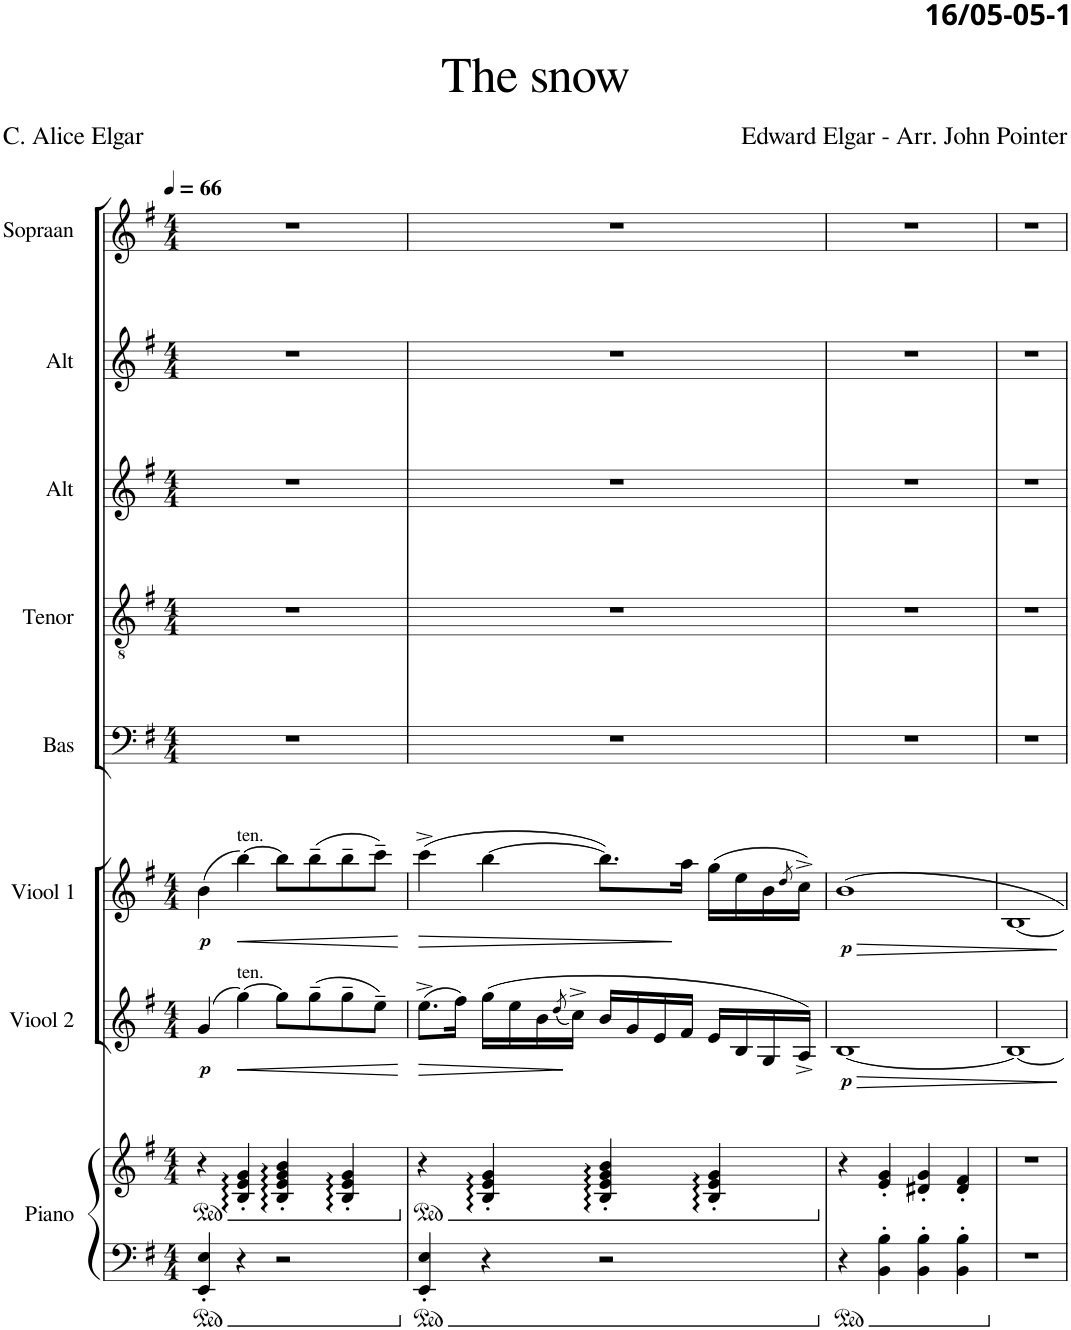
**kern	**kern	**kern	**dynam	**kern	**dynam	**kern	**kern	**kern	**kern	**kern
*part8	*part8	*part7	*part7	*part6	*part6	*part5	*part4	*part3	*part2	*part1
*staff9	*staff8	*staff7	*staff7	*staff6	*staff6	*staff5	*staff4	*staff3	*staff2	*staff1
*I"Piano	*	*I"Viool 2	*	*I"Viool 1	*	*I"Bas	*I"Tenor	*I"Alt	*I"Alt	*I"Sopraan
*I'Pno.	*	*I'Vl. 2	*	*I'Vl.1	*	*I'Bs.	*I'T.	*I'A.	*I'A.	*I'S.
*clefF4	*clefG2	*clefG2	*	*clefG2	*	*clefF4	*clefGv2	*clefG2	*clefG2	*clefG2
*k[f#]	*k[f#]	*k[f#]	*	*k[f#]	*	*k[f#]	*k[f#]	*k[f#]	*k[f#]	*k[f#]
*M4/4	*M4/4	*M4/4	*	*M4/4	*	*M4/4	*M4/4	*M4/4	*M4/4	*M4/4
*MM66	*MM66	*MM66	*	*MM66	*	*MM66	*MM66	*MM66	*MM66	*MM66
*	*ped	*	*	*	*	*	*	*	*	*
=1	=1	=1	=1	=1	=1	=1	=1	=1	=1	=1
!	!	!	!LO:DY:b	!	!LO:DY:b	!	!	!	!	!
4EE/' 4E/'	4r	(4g/	p	(4b\	p	1r	1r	1r	1r	1r
!	!	!	!	!LO:TX:a:t=ten.	!	!	!	!	!	!
!	!	!LO:TX:a:t=ten.	!	!	!	!	!	!	!	!
!	!	!	!LO:HP:b	!	!LO:HP:b	!	!	!	!	!
4r	4B/' 4e/' 4g/'	[4gg\)	<	[4bb\)	<	.	.	.	.	.
2r	4B/' 4e/' 4g/' 4b/'	8gg\L]	.	8bb\L]	.	.	.	.	.	.
.	.	(8gg~\	.	(8bb~\	.	.	.	.	.	.
.	4B/' 4e/' 4g/'	8gg~\	.	8bb~\	.	.	.	.	.	.
.	.	8ee~\J)	.	8ccc~\J)	.	.	.	.	.	.
.	.	.	[	.	[	.	.	.	.	.
=2	=2	=2	=2	=2	=2	=2	=2	=2	=2	=2
*	*Xped	*	*	*	*	*	*	*	*	*
*	*ped	*	*	*	*	*	*	*	*	*
!	!	!	!LO:HP:b	!	!LO:HP:b	!	!	!	!	!
4EE/' 4E/'	4r	(8.ee^\L	>	(4ccc^\	>	1r	1r	1r	1r	1r
.	.	16ff#\Jk)	.	.	.	.	.	.	.	.
4r	4B/' 4e/' 4g/'	(16gg\LL	.	[4bb\	.	.	.	.	.	.
.	.	16ee\	.	.	.	.	.	.	.	.
.	.	16b\	.	.	.	.	.	.	.	.
.	.	(8qdd/	.	.	.	.	.	.	.	.
.	.	16cc^\JJ)	]	.	.	.	.	.	.	.
2r	4B/' 4e/' 4g/' 4b/'	16b/LL	.	8.bb\L])	.	.	.	.	.	.
.	.	16g/	.	.	.	.	.	.	.	.
.	.	16e/	.	.	.	.	.	.	.	.
.	.	16f#/JJ	.	16aa\Jk	]	.	.	.	.	.
.	4B/' 4e/' 4g/'	16e/LL	.	(16gg\LL	.	.	.	.	.	.
.	.	16B/	.	16ee\	.	.	.	.	.	.
.	.	16G/	.	16b\	.	.	.	.	.	.
.	.	.	.	8qdd/)	.	.	.	.	.	.
.	.	16A^/JJ)	.	16cc^\JJ	.	.	.	.	.	.
=3	=3	=3	=3	=3	=3	=3	=3	=3	=3	=3
*	*Xped	*	*	*	*	*	*	*	*	*
!	!	!	!LO:HP:b	!	!LO:HP:b	!	!	!	!	!
!	!	!	!LO:DY:n=1:b	!	!LO:DY:n=1:b	!	!	!	!	!
4r	4r	[1B	> p	1b	> p	1r	1r	1r	1r	1r
4BB\' 4B\'	4e/' 4g/'	.	.	.	.	.	.	.	.	.
4BB\' 4B\'	4d#X/' 4g/'	.	.	.	.	.	.	.	.	.
4BB\' 4B\'	4d#/' 4f#/'	.	.	.	.	.	.	.	.	.
=4	=4	=4	=4	=4	=4	=4	=4	=4	=4	=4
1r	1r	1B_	.	[1B	.	1r	1r	1r	1r	1r
.	.	.	]	.	]	.	.	.	.	.
=	=	=	=	=	=	=	=	=	=	=
*-	*-	*-	*-	*-	*-	*-	*-	*-	*-	*-
